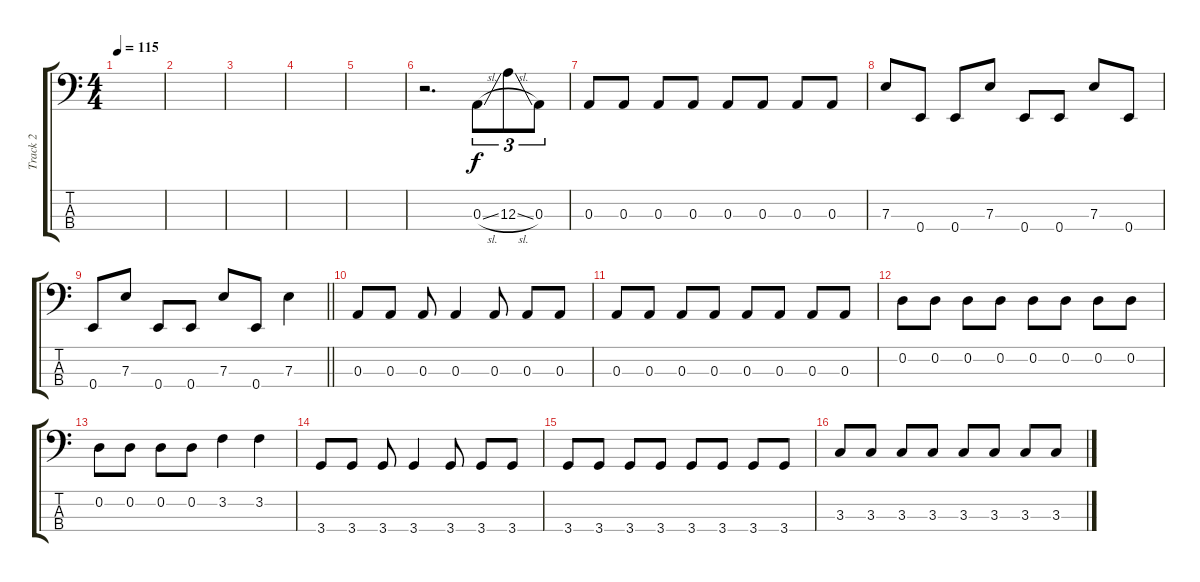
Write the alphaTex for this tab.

\track ("Track 2" "Track 2") {instrument electricbasspick}
\staff {score tabs}
\tuning (G2 D2 A1 E1) {hide}
\ts (4 4)
\tempo 115
\clef f4
\ks c
|
|
|
|
|
r.2{d} 0.3{sl}.8{tu (3 2)} 12.3{sl}.8{tu (3 2)} 0.3.8{tu (3 2)} |
0.3.8 0.3.8 0.3.8 0.3.8 0.3.8 0.3.8 0.3.8 0.3.8 |
7.3.8 0.4.8 0.4.8 7.3.8 0.4.8 0.4.8 7.3.8 0.4.8 |
\barLineRight lightlight
0.4.8 7.3.8 0.4.8 0.4.8 7.3.8 0.4.8 7.3.4 |
0.3.8 0.3.8 0.3.8 0.3.4 0.3.8 0.3.8 0.3.8 |
0.3.8 0.3.8 0.3.8 0.3.8 0.3.8 0.3.8 0.3.8 0.3.8 |
0.2.8 0.2.8 0.2.8 0.2.8 0.2.8 0.2.8 0.2.8 0.2.8 |
0.2.8 0.2.8 0.2.8 0.2.8 3.2.4 3.2.4 |
3.4.8 3.4.8 3.4.8 3.4.4 3.4.8 3.4.8 3.4.8 |
3.4.8 3.4.8 3.4.8 3.4.8 3.4.8 3.4.8 3.4.8 3.4.8 |
3.3.8 3.3.8 3.3.8 3.3.8 3.3.8 3.3.8 3.3.8 3.3.8
